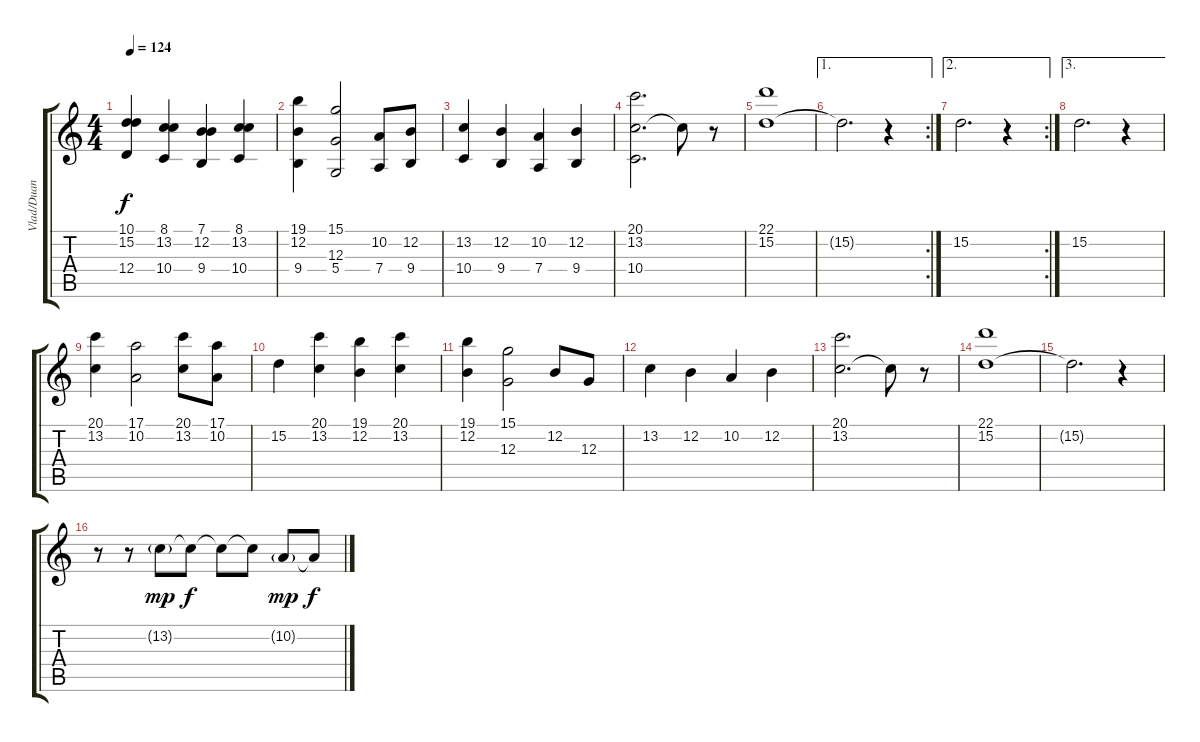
\track ("Vlad/Duan M." "Vlad/Duan ") {instrument viola}
\staff {score tabs}
\tuning (E4 B3 G3 D3 A2 E2) {hide}
\ts (4 4)
\tempo 124
\clef g2
\ks c
(10.1 15.2 12.4).4{dy f} (8.1 13.2 10.4).4 (7.1 12.2 9.4).4 (8.1 13.2 10.4).4 |
(19.1 12.2 9.4).4 (15.1 12.3 5.4).2 (10.2 7.4).8 (12.2 9.4).8 |
(13.2 10.4).4 (12.2 9.4).4 (10.2 7.4).4 (12.2 9.4).4 |
(20.1 13.2 10.4).2{d} 13.2{t}.8 r.8 |
(22.1 15.2).1 |
\ae 1
\rc 2
15.2{t}.2{d} r.4 |
\ae 2
\rc 2
15.2.2{d} r.4 |
\ae 3
15.2.2{d} r.4 |
(20.1 13.2).4 (17.1 10.2).2 (20.1 13.2).8 (17.1 10.2).8 |
15.2.4 (20.1 13.2).4 (19.1 12.2).4 (20.1 13.2).4 |
(19.1 12.2).4 (15.1 12.3).2 12.2.8 12.3.8 |
13.2.4 12.2.4 10.2.4 12.2.4 |
(20.1 13.2).2{d} 13.2{t}.8 r.8 |
(22.1 15.2).1 |
15.2{t}.2{d} r.4 |
r.8 r.8 13.2{g}.8{dy mp} 13.2{t}.8{dy f} 13.2{t}.8 13.2{t}.8 10.2{g}.8{dy mp} 10.2{t}.8{dy f}
